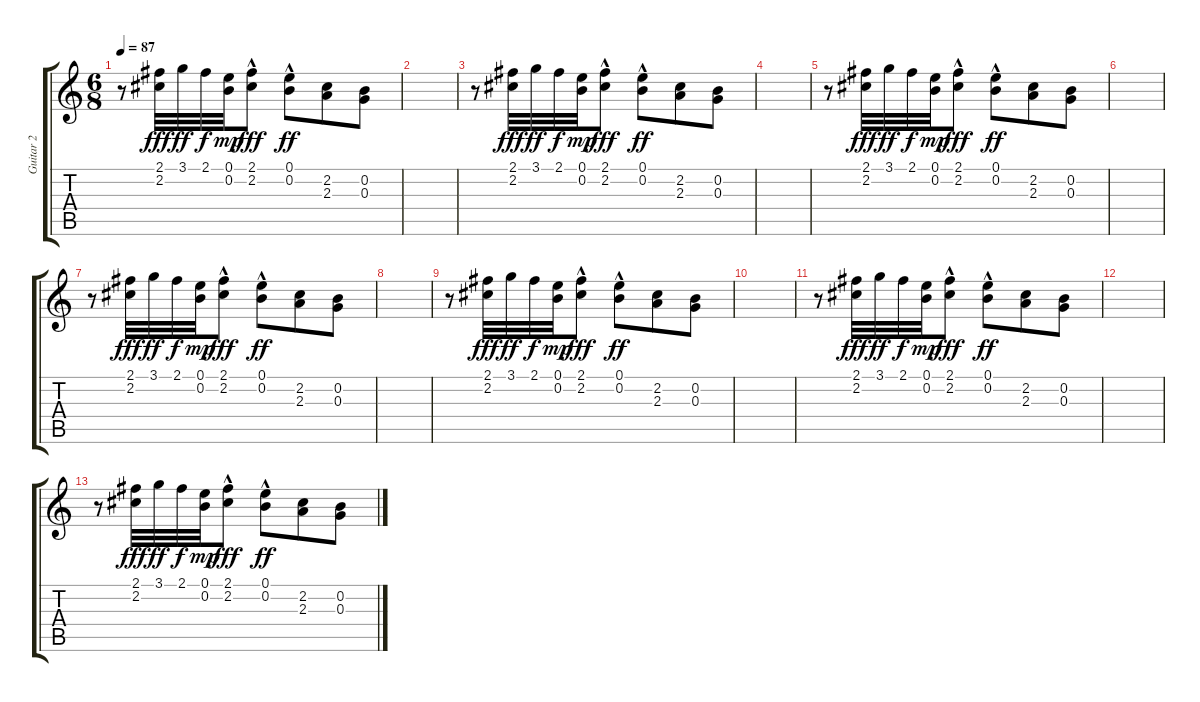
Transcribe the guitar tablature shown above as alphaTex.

\track ("Guitar 2" "Guitar 2") {instrument overdrivenguitar}
\staff {score tabs}
\tuning (E4 B3 G3 D3 A2 E2) {hide}
\ts (6 8)
\tempo 87
\clef g2
\ks c
r.8{dy ff} (2.1 2.2).32{dy fff} 3.1.32{dy ff} 2.1.32{dy f} (0.1 0.2).32{dy mp} (2.1{hac} 2.2).8{dy fff} (0.1 0.2{hac}).8{dy ff} (2.2 2.3).8 (0.2 0.3).8 |
|
r.8 (2.1 2.2).32{dy fff} 3.1.32{dy ff} 2.1.32{dy f} (0.1 0.2).32{dy mp} (2.1{hac} 2.2).8{dy fff} (0.1 0.2{hac}).8{dy ff} (2.2 2.3).8 (0.2 0.3).8 |
|
r.8 (2.1 2.2).32{dy fff} 3.1.32{dy ff} 2.1.32{dy f} (0.1 0.2).32{dy mp} (2.1{hac} 2.2).8{dy fff} (0.1 0.2{hac}).8{dy ff} (2.2 2.3).8 (0.2 0.3).8 |
|
r.8 (2.1 2.2).32{dy fff} 3.1.32{dy ff} 2.1.32{dy f} (0.1 0.2).32{dy mp} (2.1{hac} 2.2).8{dy fff} (0.1 0.2{hac}).8{dy ff} (2.2 2.3).8 (0.2 0.3).8 |
|
r.8 (2.1 2.2).32{dy fff} 3.1.32{dy ff} 2.1.32{dy f} (0.1 0.2).32{dy mp} (2.1{hac} 2.2).8{dy fff} (0.1 0.2{hac}).8{dy ff} (2.2 2.3).8 (0.2 0.3).8 |
|
r.8 (2.1 2.2).32{dy fff} 3.1.32{dy ff} 2.1.32{dy f} (0.1 0.2).32{dy mp} (2.1{hac} 2.2).8{dy fff} (0.1 0.2{hac}).8{dy ff} (2.2 2.3).8 (0.2 0.3).8 |
|
r.8 (2.1 2.2).32{dy fff} 3.1.32{dy ff} 2.1.32{dy f} (0.1 0.2).32{dy mp} (2.1{hac} 2.2).8{dy fff} (0.1 0.2{hac}).8{dy ff} (2.2 2.3).8 (0.2 0.3).8
